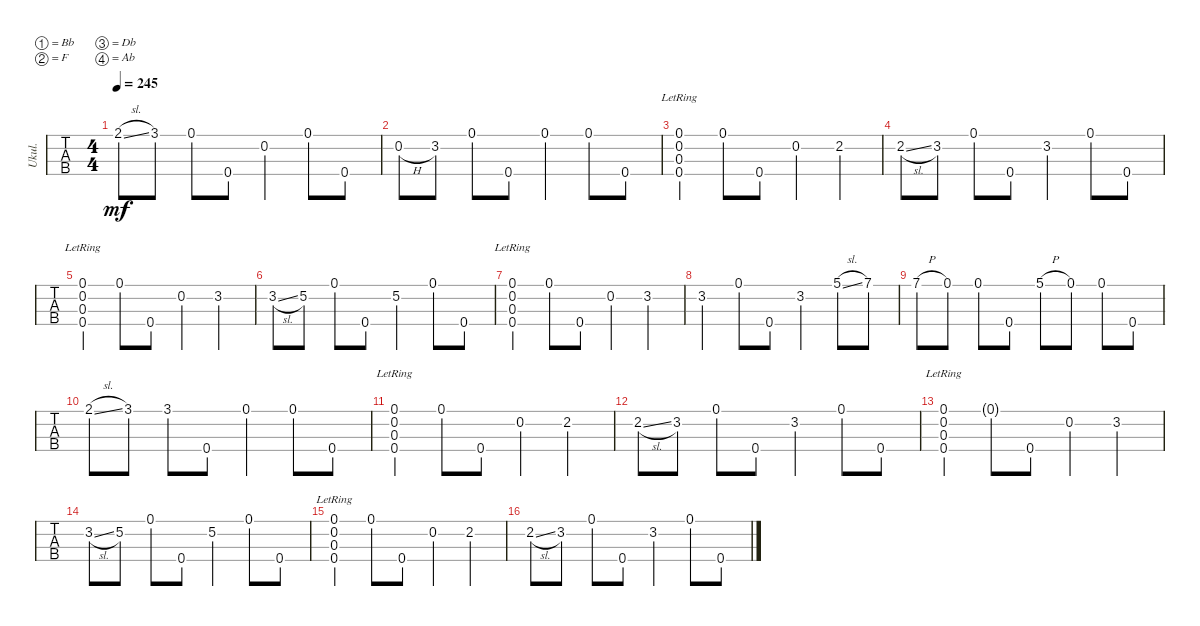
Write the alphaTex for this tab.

\defaultSystemsLayout 4
\bracketExtendMode groupsimilarinstruments
\otherSystemsTrackNameOrientation horizontal
\track ("Ukulele" "Ukul.") {instrument shamisen}
\staff {tabs}
\tuning (Bb4 F4 Db4 Ab4)
\ts (4 4)
\tempo 245
\clef g2
\ks c
2.1{sl}.8{dy mf} 3.1.8 0.1.8 0.4.8 0.2.4 0.1.8 0.4.8 |
0.2{h}.8 3.2.8 0.1.8 0.4.8 0.1.4 0.1.8 0.4.8 |
(0.1{lr} 0.2{lr} 0.3{lr} 0.4{lr}).4 0.1.8 0.4.8 0.2.4 2.2.4 |
2.2{sl}.8 3.2.8 0.1.8 0.4.8 3.2.4 0.1.8 0.4.8 |
(0.1{lr} 0.2{lr} 0.3{lr} 0.4{lr}).4 0.1.8 0.4.8 0.2.4 3.2.4 |
3.2{sl}.8 5.2.8 0.1.8 0.4.8 5.2.4 0.1.8 0.4.8 |
(0.1{lr} 0.2{lr} 0.3{lr} 0.4{lr}).4 0.1.8 0.4.8 0.2.4 3.2.4 |
3.2.4 0.1.8 0.4.8 3.2.4 5.1{sl}.8 7.1.8 |
7.1{h}.8 0.1.8 0.1.8 0.4.8 5.1{h}.8 0.1.8 0.1.8 0.4.8 |
2.1{sl}.8 3.1.8 3.1.8 0.4.8 0.1.4 0.1.8 0.4.8 |
(0.1{lr} 0.2{lr} 0.3{lr} 0.4{lr}).4 0.1.8 0.4.8 0.2.4 2.2.4 |
2.2{sl}.8 3.2.8 0.1.8 0.4.8 3.2.4 0.1.8 0.4.8 |
(0.1{lr} 0.2{lr} 0.3{lr} 0.4{lr}).4 0.1{g}.8 0.4.8 0.2.4 3.2.4 |
3.2{sl}.8 5.2.8 0.1.8 0.4.8 5.2.4 0.1.8 0.4.8 |
(0.1{lr} 0.2{lr} 0.3{lr} 0.4{lr}).4 0.1.8 0.4.8 0.2.4 2.2.4 |
2.2{sl}.8 3.2.8 0.1.8 0.4.8 3.2.4 0.1.8 0.4.8
